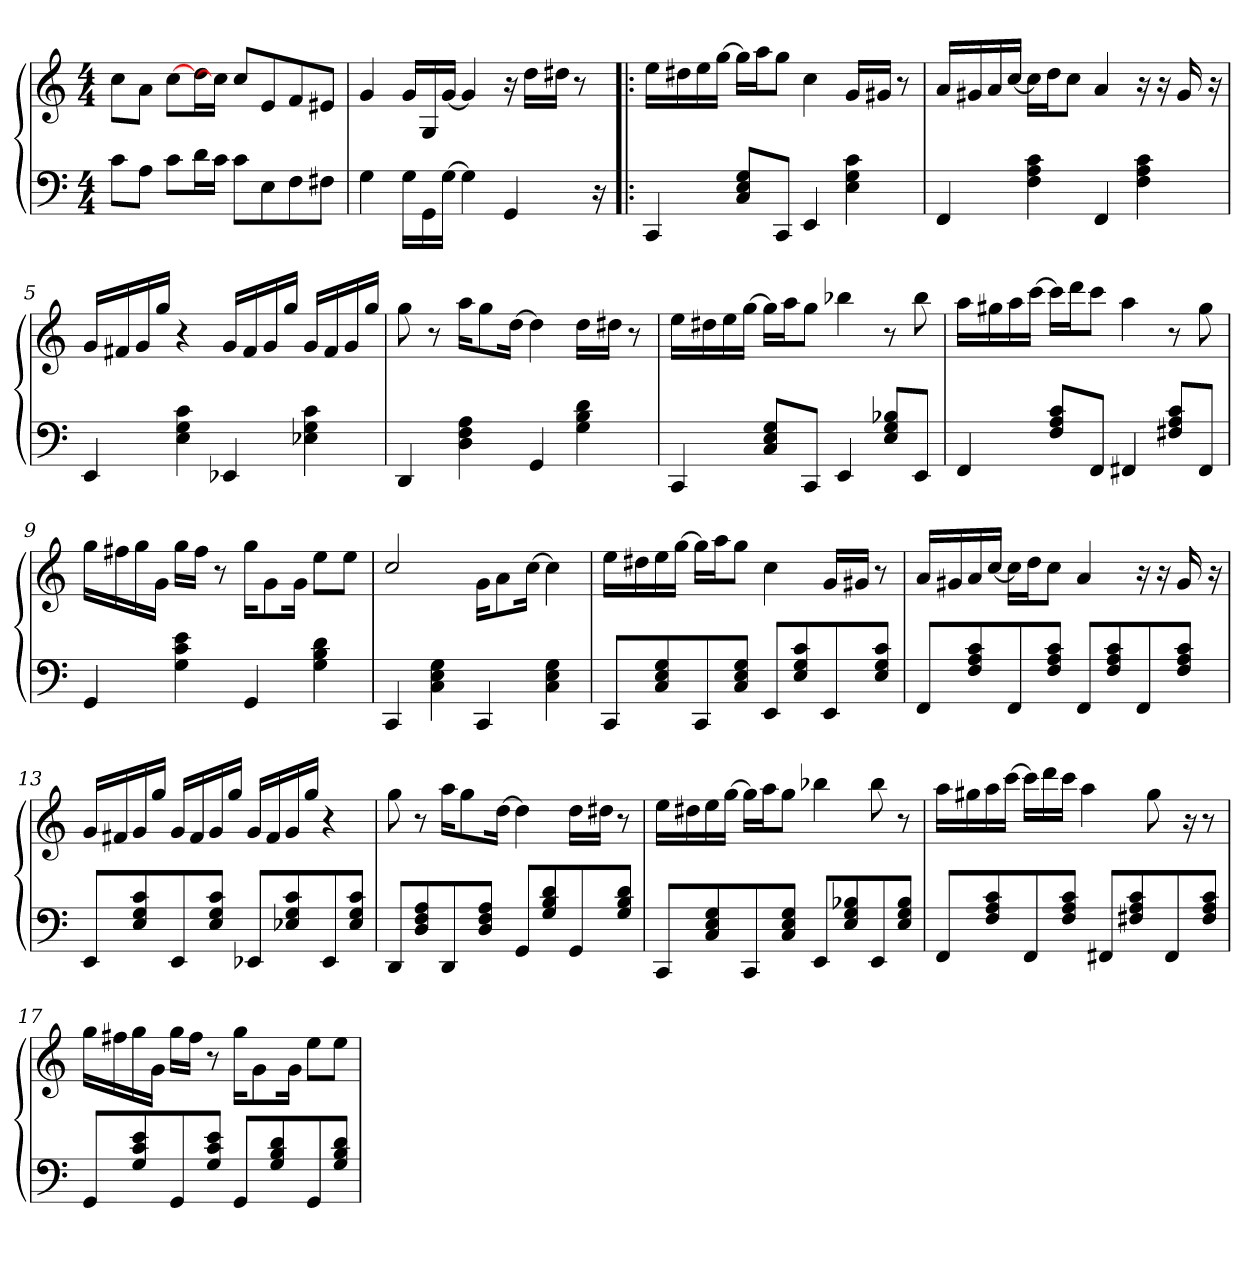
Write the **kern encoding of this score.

**kern	**kern
*part1	*part1
*staff2	*staff1
*clefF4	*clefG2
*k[]	*k[]
*M4/4	*M4/4
=1	=1
8c\L	8cc\L
8A\J	8a\J
8c\L	[8cc\L
16d\L	16dd\L
16c\JJ	16cc\JJ]
8c\L	8cc/L
8E\	8e/
8F\	8f/
8F#X\J	8e#X/J
=2	=2
4G\	4g/
16G\LL	16g/LL
16GG\	16G/
[16G\JJ	[16g/JJ
4G\]	4g/]
4GG/	16r
.	16dd\LL
.	16dd#X\JJ
.	8r
16r	.
=3!|:	=3!|:
4CC/	16ee\LL
.	16dd#X\
.	16ee\
.	[16gg\JJ
8C/ 8E/ 8G/L	16gg\LL]
.	16aa\J
8CC/J	8gg\J
4EE/	4cc\
4E\ 4G\ 4c\	16g/LL
.	16g#X/JJ
.	8r
!!LO:LB:g=z
=4	=4
4FF/	16a/LL
.	16g#X/
.	16a/
.	[16cc/JJ
4F\ 4A\ 4c\	16cc\LL]
.	16dd\J
.	8cc\J
4FF/	4a/
4F\ 4A\ 4c\	16r
.	16r
.	16g#/
.	16r
=5	=5
4EE/	16g/LL
.	16f#X/
.	16g/
.	16gg/JJ
4E\ 4G\ 4c\	4r
4EE-X/	16g/LL
.	16f#/
.	16g/
.	16gg/JJ
4E-X\ 4G\ 4c\	16g/LL
.	16f#/
.	16g/
.	16gg/JJ
=6	=6
4DD/	8gg\
.	8r
4D\ 4F\ 4A\	16aa\KL
.	8gg\
.	[16dd\Jk
4GG/	4dd\]
4G\ 4B\ 4d\	16dd\LL
.	16dd#X\JJ
.	8r
!!LO:LB:g=z
=7	=7
4CC/	16ee\LL
.	16dd#X\
.	16ee\
.	[16gg\JJ
8C/ 8E/ 8G/L	16gg\LL]
.	16aa\J
8CC/J	8gg\J
4EE/	4bb-X\
8E/ 8G/ 8B-X/L	8r
8EE/J	8bb-\
=8	=8
4FF/	16aa\LL
.	16gg#X\
.	16aa\
.	[16ccc\JJ
8F/ 8A/ 8c/L	16ccc\LL]
.	16ddd\J
8FF/J	8ccc\J
4FF#X/	4aa\
8F#X/ 8A/ 8c/L	8r
8FF#/J	8gg#\
=9	=9
4GG/	16gg\LL
.	16ff#X\
.	16gg\
.	16g\JJ
4G\ 4c\ 4e\	16gg\LL
.	16ff#\JJ
.	8r
4GG/	16gg\KL
.	8g\
.	16g\Jk
4G\ 4B\ 4d\	8ee\L
.	8ee\J
=10	=10
4CC/	2cc/
4C\ 4E\ 4G\	.
4CC/	16g\KL
.	8a\
.	[16cc\Jk
4C\ 4E\ 4G\	4cc\]
!!LO:LB:g=z
=11	=11
8CC/L	16ee\LL
.	16dd#X\
8C/ 8E/ 8G/	16ee\
.	[16gg\JJ
8CC/	16gg\LL]
.	16aa\J
8C/ 8E/ 8G/J	8gg\J
8EE/L	4cc\
8E/ 8G/ 8c/	.
8EE/	16g/LL
.	16g#X/JJ
8E/ 8G/ 8c/J	8r
=12	=12
8FF/L	16a/LL
.	16g#X/
8F/ 8A/ 8c/	16a/
.	[16cc/JJ
8FF/	16cc\LL]
.	16dd\J
8F/ 8A/ 8c/J	8cc\J
8FF/L	4a/
8F/ 8A/ 8c/	.
8FF/	16r
.	16r
8F/ 8A/ 8c/J	16g#/
.	16r
=13	=13
8EE/L	16g/LL
.	16f#X/
8E/ 8G/ 8c/	16g/
.	16gg/JJ
8EE/	16g/LL
.	16f#/
8E/ 8G/ 8c/J	16g/
.	16gg/JJ
8EE-X/L	16g/LL
.	16f#/
8E-X/ 8G/ 8c/	16g/
.	16gg/JJ
8EE-/	4r
8E-/ 8G/ 8c/J	.
!!LO:LB:g=z
=14	=14
8DD/L	8gg\
8D/ 8F/ 8A/	8r
8DD/	16aa\KL
.	8gg\
8D/ 8F/ 8A/J	.
.	[16dd\Jk
8GG/L	4dd\]
8G/ 8B/ 8d/	.
8GG/	16dd\LL
.	16dd#X\JJ
8G/ 8B/ 8d/J	8r
=15	=15
8CC/L	16ee\LL
.	16dd#X\
8C/ 8E/ 8G/	16ee\
.	[16gg\JJ
8CC/	16gg\LL]
.	16aa\J
8C/ 8E/ 8G/J	8gg\J
8EE/L	4bb-X\
8E/ 8G/ 8B-X/	.
8EE/	8bb-\
8E/ 8G/ 8B-/J	8r
=16	=16
8FF/L	16aa\LL
.	16gg#X\
8F/ 8A/ 8c/	16aa\
.	[16ccc\JJ
8FF/	16ccc\LL]
.	16ddd\
8F/ 8A/ 8c/J	16ccc\JJ
.	4aa\
8FF#X/L	.
8F#X/ 8A/ 8c/	.
.	8gg#\
8FF#/	.
.	16r
8F#/ 8A/ 8c/J	8r
!!LO:PB:g=z
=17	=17
8GG/L	16gg\LL
.	16ff#X\
8G/ 8c/ 8e/	16gg\
.	16g\JJ
8GG/	16gg\LL
.	16ff#\JJ
8G/ 8c/ 8e/J	8r
8GG/L	16gg\KL
.	8g\
8G/ 8B/ 8d/	.
.	16g\Jk
8GG/	8ee\L
8G/ 8B/ 8d/J	8ee\J
=	=
*-	*-
